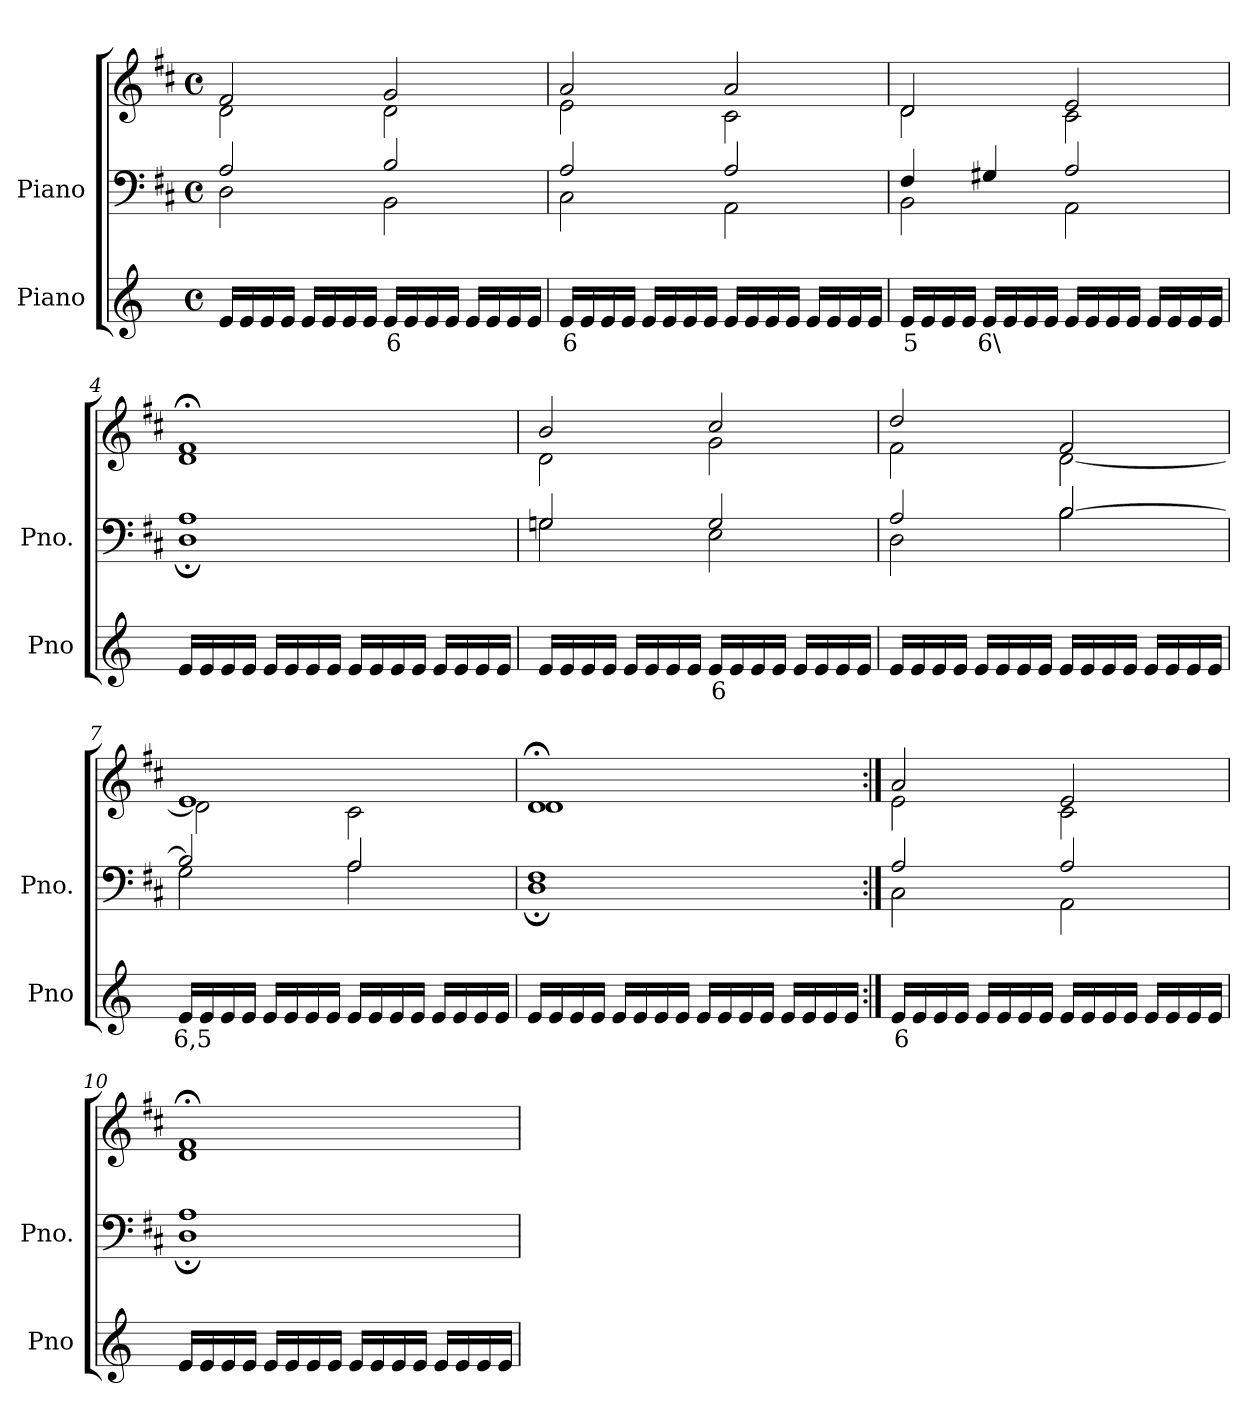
**kern	**text	**kern	**kern
*part2	*part2	*part1	*part1
*staff3	*staff3	*staff2	*staff1
*I"Piano	*	*I"Piano	*
*I'Pno	*	*I'Pno.	*
*clefG2	*	*clefF4	*clefG2
*k[]	*	*k[f#c#]	*k[f#c#]
*M4/4	*	*M4/4	*M4/4
*met(c)	*	*met(c)	*met(c)
=1	=1	=1	=1
*	*	*^	*^
16e/LL	.	2A/	2D\	2f#/	2d\
16e/	.	.	.	.	.
16e/	.	.	.	.	.
16e/JJ	.	.	.	.	.
16e/LL	.	.	.	.	.
16e/	.	.	.	.	.
16e/	.	.	.	.	.
16e/JJ	.	.	.	.	.
!	!LO:LY:b	!	!	!	!
16e/LL	6	2B/	2BB\	2g/	2d\
16e/	.	.	.	.	.
16e/	.	.	.	.	.
16e/JJ	.	.	.	.	.
16e/LL	.	.	.	.	.
16e/	.	.	.	.	.
16e/	.	.	.	.	.
16e/JJ	.	.	.	.	.
=2	=2	=2	=2	=2	=2
!	!LO:LY:b	!	!	!	!
16e/LL	6	2A/	2C#\	2a/	2e\
16e/	.	.	.	.	.
16e/	.	.	.	.	.
16e/JJ	.	.	.	.	.
16e/LL	.	.	.	.	.
16e/	.	.	.	.	.
16e/	.	.	.	.	.
16e/JJ	.	.	.	.	.
16e/LL	.	2A/	2AA\	2a/	2c#\
16e/	.	.	.	.	.
16e/	.	.	.	.	.
16e/JJ	.	.	.	.	.
16e/LL	.	.	.	.	.
16e/	.	.	.	.	.
16e/	.	.	.	.	.
16e/JJ	.	.	.	.	.
=3	=3	=3	=3	=3	=3
!	!LO:LY:b	!	!	!	!
16e/LL	5	4F#/	2BB\	2d/	2d\
16e/	.	.	.	.	.
16e/	.	.	.	.	.
16e/JJ	.	.	.	.	.
!	!LO:LY:b	!	!	!	!
16e/LL	6\	4G#X/	.	.	.
16e/	.	.	.	.	.
16e/	.	.	.	.	.
16e/JJ	.	.	.	.	.
16e/LL	.	2A/	2AA\	2e/	2c#\
16e/	.	.	.	.	.
16e/	.	.	.	.	.
16e/JJ	.	.	.	.	.
16e/LL	.	.	.	.	.
16e/	.	.	.	.	.
16e/	.	.	.	.	.
16e/JJ	.	.	.	.	.
=4	=4	=4	=4	=4	=4
16e/LL	.	1A	1D;	1f#;<	1d
16e/	.	.	.	.	.
16e/	.	.	.	.	.
16e/JJ	.	.	.	.	.
16e/LL	.	.	.	.	.
16e/	.	.	.	.	.
16e/	.	.	.	.	.
16e/JJ	.	.	.	.	.
16e/LL	.	.	.	.	.
16e/	.	.	.	.	.
16e/	.	.	.	.	.
16e/JJ	.	.	.	.	.
16e/LL	.	.	.	.	.
16e/	.	.	.	.	.
16e/	.	.	.	.	.
16e/JJ	.	.	.	.	.
=5	=5	=5	=5	=5	=5
16e/LL	.	2Gn/	2G\	2b/	2d\
16e/	.	.	.	.	.
16e/	.	.	.	.	.
16e/JJ	.	.	.	.	.
16e/LL	.	.	.	.	.
16e/	.	.	.	.	.
16e/	.	.	.	.	.
16e/JJ	.	.	.	.	.
!	!LO:LY:b	!	!	!	!
16e/LL	6	2G/	2E\	2cc#/	2g\
16e/	.	.	.	.	.
16e/	.	.	.	.	.
16e/JJ	.	.	.	.	.
16e/LL	.	.	.	.	.
16e/	.	.	.	.	.
16e/	.	.	.	.	.
16e/JJ	.	.	.	.	.
=6	=6	=6	=6	=6	=6
16e/LL	.	2A/	2D\	2dd/	2f#\
16e/	.	.	.	.	.
16e/	.	.	.	.	.
16e/JJ	.	.	.	.	.
16e/LL	.	.	.	.	.
16e/	.	.	.	.	.
16e/	.	.	.	.	.
16e/JJ	.	.	.	.	.
16e/LL	.	[2B/	2B\	2f#/	[2d\
16e/	.	.	.	.	.
16e/	.	.	.	.	.
16e/JJ	.	.	.	.	.
16e/LL	.	.	.	.	.
16e/	.	.	.	.	.
16e/	.	.	.	.	.
16e/JJ	.	.	.	.	.
=7	=7	=7	=7	=7	=7
!	!LO:LY:b	!	!	!	!
16e/LL	6,5	2B/]	2G\	1e	2d\]
16e/	.	.	.	.	.
16e/	.	.	.	.	.
16e/JJ	.	.	.	.	.
16e/LL	.	.	.	.	.
16e/	.	.	.	.	.
16e/	.	.	.	.	.
16e/JJ	.	.	.	.	.
16e/LL	.	2A/	2A\	.	2c#\
16e/	.	.	.	.	.
16e/	.	.	.	.	.
16e/JJ	.	.	.	.	.
16e/LL	.	.	.	.	.
16e/	.	.	.	.	.
16e/	.	.	.	.	.
16e/JJ	.	.	.	.	.
=8	=8	=8	=8	=8	=8
16e/LL	.	1F#	1D;	1d;<	1d
16e/	.	.	.	.	.
16e/	.	.	.	.	.
16e/JJ	.	.	.	.	.
16e/LL	.	.	.	.	.
16e/	.	.	.	.	.
16e/	.	.	.	.	.
16e/JJ	.	.	.	.	.
16e/LL	.	.	.	.	.
16e/	.	.	.	.	.
16e/	.	.	.	.	.
16e/JJ	.	.	.	.	.
16e/LL	.	.	.	.	.
16e/	.	.	.	.	.
16e/	.	.	.	.	.
16e/JJ	.	.	.	.	.
=9:|!	=9:|!	=9:|!	=9:|!	=9:|!	=9:|!
!	!LO:LY:b	!	!	!	!
16e/LL	6	2A/	2C#\	2a/	2e\
16e/	.	.	.	.	.
16e/	.	.	.	.	.
16e/JJ	.	.	.	.	.
16e/LL	.	.	.	.	.
16e/	.	.	.	.	.
16e/	.	.	.	.	.
16e/JJ	.	.	.	.	.
16e/LL	.	2A/	2AA\	2e/	2c#\
16e/	.	.	.	.	.
16e/	.	.	.	.	.
16e/JJ	.	.	.	.	.
16e/LL	.	.	.	.	.
16e/	.	.	.	.	.
16e/	.	.	.	.	.
16e/JJ	.	.	.	.	.
=10	=10	=10	=10	=10	=10
16e/LL	.	1A	1D;	1f#;<	1d
16e/	.	.	.	.	.
16e/	.	.	.	.	.
16e/JJ	.	.	.	.	.
16e/LL	.	.	.	.	.
16e/	.	.	.	.	.
16e/	.	.	.	.	.
16e/JJ	.	.	.	.	.
16e/LL	.	.	.	.	.
16e/	.	.	.	.	.
16e/	.	.	.	.	.
16e/JJ	.	.	.	.	.
16e/LL	.	.	.	.	.
16e/	.	.	.	.	.
16e/	.	.	.	.	.
16e/JJ	.	.	.	.	.
*	*	*v	*v	*	*
*	*	*	*v	*v
=	=	=	=
*-	*-	*-	*-
